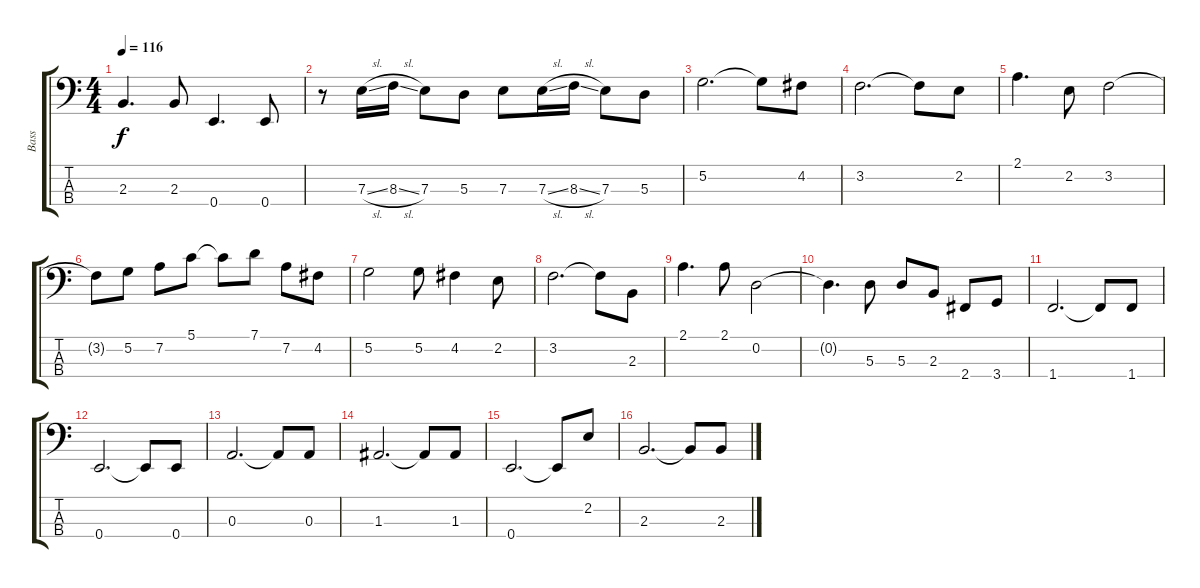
\track ("Bass" "Bass") {instrument electricbassfinger}
\staff {score tabs}
\tuning (G2 D2 A1 E1) {hide}
\ts (4 4)
\tempo 116
\clef f4
\ks c
2.3.4{d dy f} 2.3.8 0.4.4{d} 0.4.8 |
r.8 7.3{sl}.16 8.3{sl}.16 7.3.8 5.3.8 7.3.8 7.3{sl}.16 8.3{sl}.16 7.3.8 5.3.8 |
5.2.2{d} 5.2{t}.8 4.2.8 |
3.2.2{d} 3.2{t}.8 2.2.8 |
2.1.4{d} 2.2.8 3.2.2 |
3.2{t}.8 5.2.8 7.2.8 5.1.8 5.1{t}.8 7.1.8 7.2.8 4.2.8 |
5.2.2 5.2.8 4.2.4 2.2.8 |
3.2.2{d} 3.2{t}.8 2.3.8 |
2.1.4{d} 2.1.8 0.2.2 |
0.2{t}.4{d} 5.3.8 5.3.8 2.3.8 2.4.8 3.4.8 |
1.4.2{d} 1.4{t}.8 1.4.8 |
0.4.2{d} 0.4{t}.8 0.4.8 |
0.3.2{d} 0.3{t}.8 0.3.8 |
1.3.2{d} 1.3{t}.8 1.3.8 |
0.4.2{d} 0.4{t}.8 2.2.8 |
2.3.2{d} 2.3{t}.8 2.3.8
